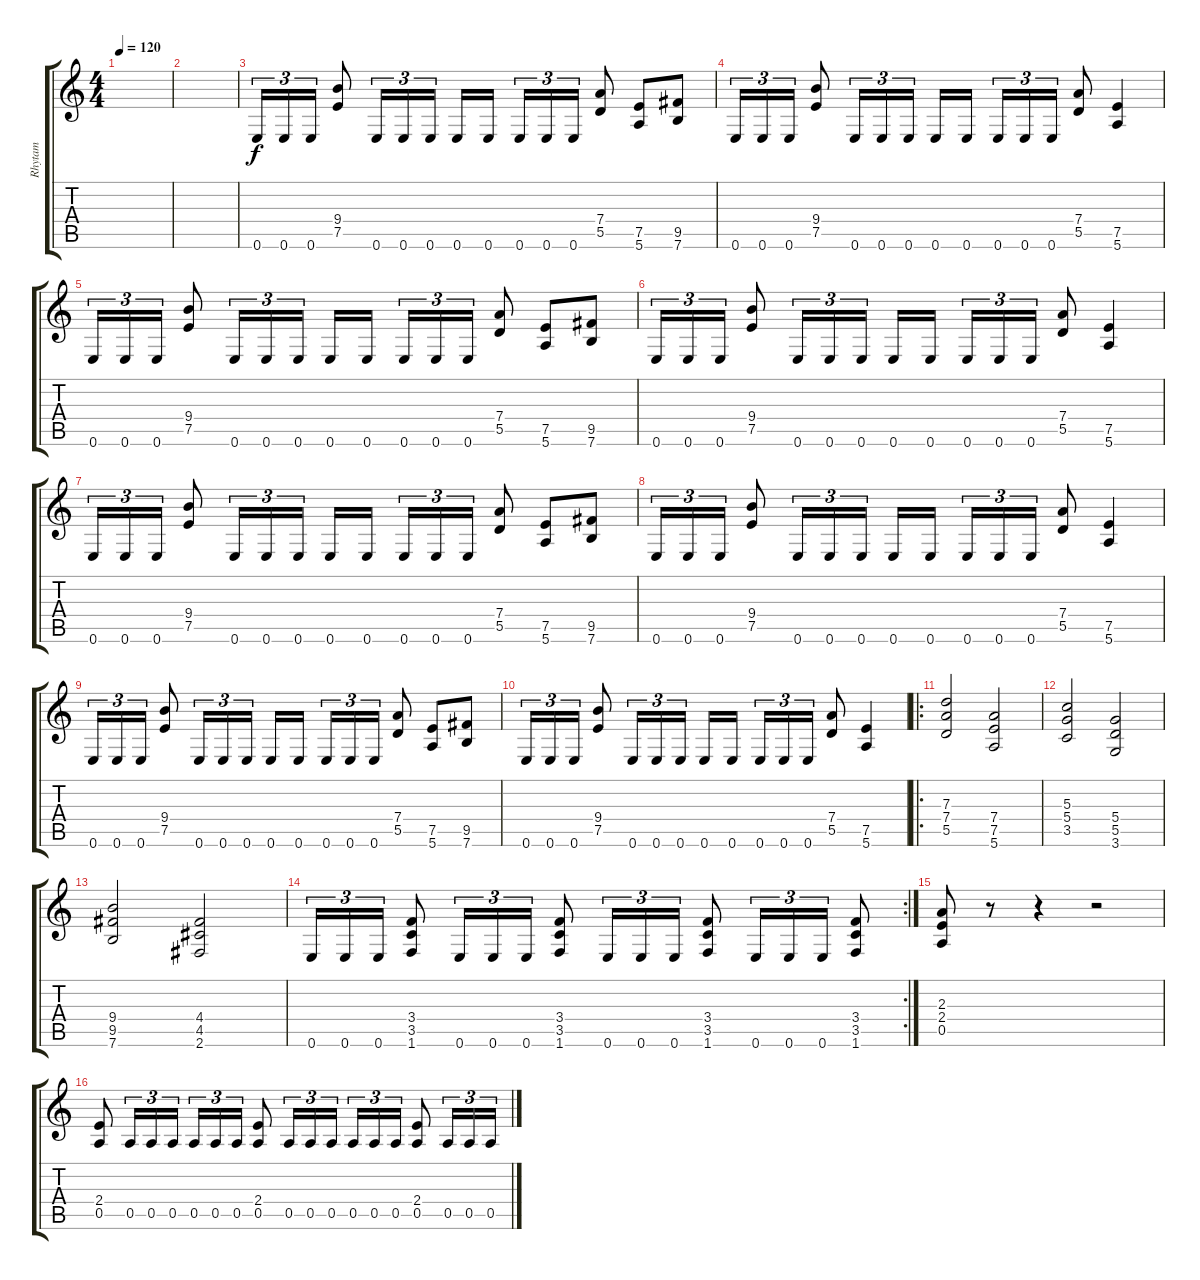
\track ("Rhytam" "Rhytam") {instrument distortionguitar}
\staff {score tabs}
\tuning (E4 B3 G3 D3 A2 E2) {hide}
\ts (4 4)
\tempo 120
\clef g2
\ks c
|
|
0.6.16{tu (3 2)} 0.6.16{tu (3 2)} 0.6.16{tu (3 2)} (9.4 7.5).8 0.6.16{tu (3 2)} 0.6.16{tu (3 2)} 0.6.16{tu (3 2)} 0.6.16 0.6.16 0.6.16{tu (3 2)} 0.6.16{tu (3 2)} 0.6.16{tu (3 2)} (7.4 5.5).8 (7.5 5.6).8 (9.5 7.6).8 |
0.6.16{tu (3 2)} 0.6.16{tu (3 2)} 0.6.16{tu (3 2)} (9.4 7.5).8 0.6.16{tu (3 2)} 0.6.16{tu (3 2)} 0.6.16{tu (3 2)} 0.6.16 0.6.16 0.6.16{tu (3 2)} 0.6.16{tu (3 2)} 0.6.16{tu (3 2)} (7.4 5.5).8 (7.5 5.6).4 |
0.6.16{tu (3 2)} 0.6.16{tu (3 2)} 0.6.16{tu (3 2)} (9.4 7.5).8 0.6.16{tu (3 2)} 0.6.16{tu (3 2)} 0.6.16{tu (3 2)} 0.6.16 0.6.16 0.6.16{tu (3 2)} 0.6.16{tu (3 2)} 0.6.16{tu (3 2)} (7.4 5.5).8 (7.5 5.6).8 (9.5 7.6).8 |
0.6.16{tu (3 2)} 0.6.16{tu (3 2)} 0.6.16{tu (3 2)} (9.4 7.5).8 0.6.16{tu (3 2)} 0.6.16{tu (3 2)} 0.6.16{tu (3 2)} 0.6.16 0.6.16 0.6.16{tu (3 2)} 0.6.16{tu (3 2)} 0.6.16{tu (3 2)} (7.4 5.5).8 (7.5 5.6).4 |
0.6.16{tu (3 2)} 0.6.16{tu (3 2)} 0.6.16{tu (3 2)} (9.4 7.5).8 0.6.16{tu (3 2)} 0.6.16{tu (3 2)} 0.6.16{tu (3 2)} 0.6.16 0.6.16 0.6.16{tu (3 2)} 0.6.16{tu (3 2)} 0.6.16{tu (3 2)} (7.4 5.5).8 (7.5 5.6).8 (9.5 7.6).8 |
0.6.16{tu (3 2)} 0.6.16{tu (3 2)} 0.6.16{tu (3 2)} (9.4 7.5).8 0.6.16{tu (3 2)} 0.6.16{tu (3 2)} 0.6.16{tu (3 2)} 0.6.16 0.6.16 0.6.16{tu (3 2)} 0.6.16{tu (3 2)} 0.6.16{tu (3 2)} (7.4 5.5).8 (7.5 5.6).4 |
0.6.16{tu (3 2)} 0.6.16{tu (3 2)} 0.6.16{tu (3 2)} (9.4 7.5).8 0.6.16{tu (3 2)} 0.6.16{tu (3 2)} 0.6.16{tu (3 2)} 0.6.16 0.6.16 0.6.16{tu (3 2)} 0.6.16{tu (3 2)} 0.6.16{tu (3 2)} (7.4 5.5).8 (7.5 5.6).8 (9.5 7.6).8 |
0.6.16{tu (3 2)} 0.6.16{tu (3 2)} 0.6.16{tu (3 2)} (9.4 7.5).8 0.6.16{tu (3 2)} 0.6.16{tu (3 2)} 0.6.16{tu (3 2)} 0.6.16 0.6.16 0.6.16{tu (3 2)} 0.6.16{tu (3 2)} 0.6.16{tu (3 2)} (7.4 5.5).8 (7.5 5.6).4 |
\ro
(7.3 7.4 5.5).2 (7.4 7.5 5.6).2 |
(5.3 5.4 3.5).2 (5.4 5.5 3.6).2 |
(9.4 9.5 7.6).2 (4.4 4.5 2.6).2 |
\rc 2
0.6.16{tu (3 2)} 0.6.16{tu (3 2)} 0.6.16{tu (3 2)} (3.4 3.5 1.6).8 0.6.16{tu (3 2)} 0.6.16{tu (3 2)} 0.6.16{tu (3 2)} (3.4 3.5 1.6).8 0.6.16{tu (3 2)} 0.6.16{tu (3 2)} 0.6.16{tu (3 2)} (3.4 3.5 1.6).8 0.6.16{tu (3 2)} 0.6.16{tu (3 2)} 0.6.16{tu (3 2)} (3.4 3.5 1.6).8 |
(2.3 2.4 0.5).8 r.8 r.4 r.2 |
(2.4 0.5).8 0.5.16{tu (3 2)} 0.5.16{tu (3 2)} 0.5.16{tu (3 2)} 0.5.16{tu (3 2)} 0.5.16{tu (3 2)} 0.5.16{tu (3 2)} (2.4 0.5).8 0.5.16{tu (3 2)} 0.5.16{tu (3 2)} 0.5.16{tu (3 2)} 0.5.16{tu (3 2)} 0.5.16{tu (3 2)} 0.5.16{tu (3 2)} (2.4 0.5).8 0.5.16{tu (3 2)} 0.5.16{tu (3 2)} 0.5.16{tu (3 2)}
